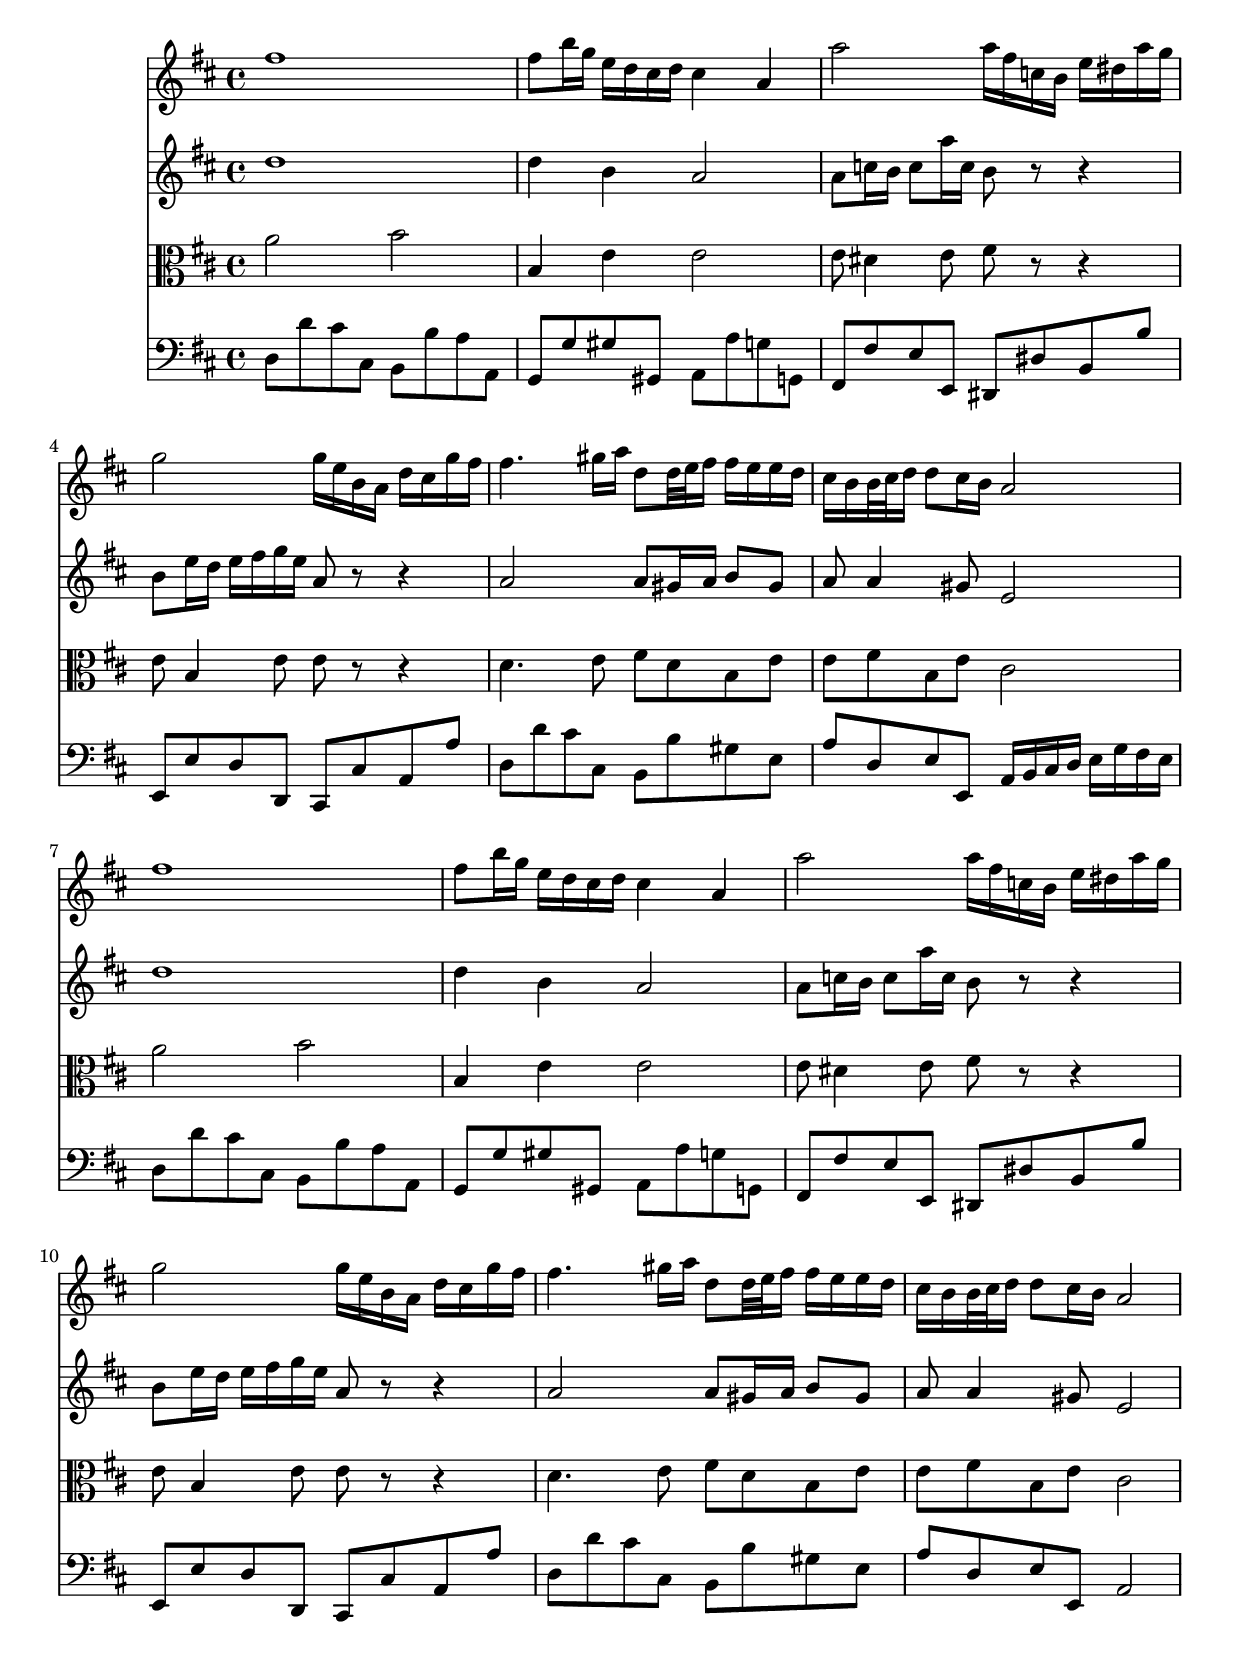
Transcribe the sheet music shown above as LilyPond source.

% JS Bach's Air on the G String (doesn't have liasons or other things.... have to develop support for it)

<<
\new Staff \relative c'' {
        \key d \major
        fis1
        
        fis8 b16 g e d cis d cis4 a
        
        a'2 a16 fis c b e dis a' g
        
        g2 g16 e b a d cis g' fis
        
        fis4. gis16 a d,8 d32 e fis16 fis e e d

        % first end
        cis b b32 cis d16 d8 cis16 b a2
        
        % repeat
        fis'1
        
        fis8 b16 g e d cis d cis4 a
        
        a'2 a16 fis c b e dis a' g
        
        g2 g16 e b a d cis g' fis
        
        fis4. gis16 a d,8 d32 e fis16 fis e e d
        
        %second end
        cis b b32 cis d16 d8 cis16 b a2
}

\new Staff \relative c'' {
        \key d \major
        d1
        
        d4 b a2
        
        a8 c16 b c8 a'16 c, b8 r r4
        
        b8 e16 d e fis g e a,8 r r4
        
        a2 a8 gis16 a b8 gis
        
        % first end
        a a4 gis8 e2
        
        % Repeat
        d'1
        
        d4 b a2
        
        a8 c16 b c8 a'16 c, b8 r r4
        
        b8 e16 d e fis g e a,8 r r4
        
        a2 a8 gis16 a b8 gis
        
        % second end
        a8 a4 gis8 e2
        
}

\new Staff \relative c'' {
        \clef alto
        \key d \major
        a2 b
        
        b,4 e e2
        
        e8 dis4 e8 fis r r4
        
        e8 b4 e8 e r r4
        
        d4. e8 fis d b e
        
        % first end
        e fis b, e cis2
        
        % repeat
        a'2 b
        
        b,4 e e2
        
        e8 dis4 e8 fis r r4
        
        e8 b4 e8 e r r4
        
        d4. e8 fis d b e
        
        % second end
        e fis b, e cis2
        
}

\new Staff \relative c {
        \clef bass
        \key d \major
        d8 d' cis cis, b b' a a, 
        
        g g' gis gis, a a' g g,
        
        fis fis' e e, dis dis' b b'
        
        e,, e' d d, cis cis' a a'
        
        d, d' cis cis, b b' gis e
        
        % first end
        a d, e e, a16 b cis d e g fis e
        
        % repeat
        d8 d' cis cis, b b' a a, 
        
        g g' gis gis, a a' g g,
        
        fis fis' e e, dis dis' b b'
        
        e,, e' d d, cis cis' a a'
        
        d, d' cis cis, b b' gis e
        
        % second end
        a d, e e, a2
        
}
>>